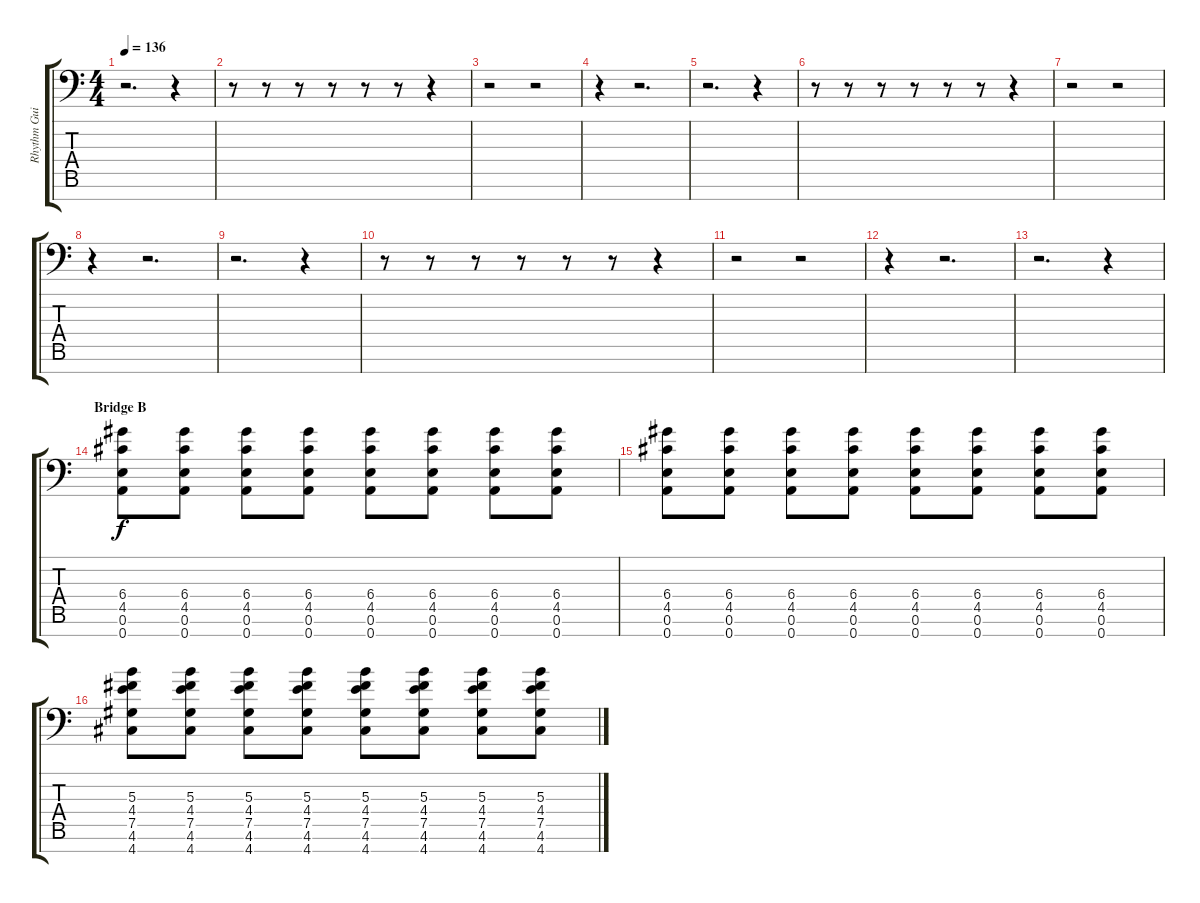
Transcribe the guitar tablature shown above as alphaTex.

\track ("Rhythm Guitar 1" "Rhythm Gui") {instrument distortionguitar}
\staff {score tabs}
\tuning (E4 B3 Gb3 D3 A2 E2 A1) {hide}
\ts (4 4)
\tempo 136
\clef f4
\ks c
r.2{d dy f} r.4 |
r.8 r.8 r.8 r.8 r.8 r.8 r.4 |
r.2 r.2 |
r.4 r.2{d} |
r.2{d} r.4 |
r.8 r.8 r.8 r.8 r.8 r.8 r.4 |
r.2 r.2 |
r.4 r.2{d} |
r.2{d} r.4 |
r.8 r.8 r.8 r.8 r.8 r.8 r.4 |
r.2 r.2 |
r.4 r.2{d} |
r.2{d} r.4 |
\section ("" "Bridge B")
(6.4 4.5 0.6 0.7).8 (6.4 4.5 0.6 0.7).8 (6.4 4.5 0.6 0.7).8 (6.4 4.5 0.6 0.7).8 (6.4 4.5 0.6 0.7).8 (6.4 4.5 0.6 0.7).8 (6.4 4.5 0.6 0.7).8 (6.4 4.5 0.6 0.7).8 |
(6.4 4.5 0.6 0.7).8 (6.4 4.5 0.6 0.7).8 (6.4 4.5 0.6 0.7).8 (6.4 4.5 0.6 0.7).8 (6.4 4.5 0.6 0.7).8 (6.4 4.5 0.6 0.7).8 (6.4 4.5 0.6 0.7).8 (6.4 4.5 0.6 0.7).8 |
(5.3 4.4 7.5 4.6 4.7).8 (5.3 4.4 7.5 4.6 4.7).8 (5.3 4.4 7.5 4.6 4.7).8 (5.3 4.4 7.5 4.6 4.7).8 (5.3 4.4 7.5 4.6 4.7).8 (5.3 4.4 7.5 4.6 4.7).8 (5.3 4.4 7.5 4.6 4.7).8 (5.3 4.4 7.5 4.6 4.7).8
